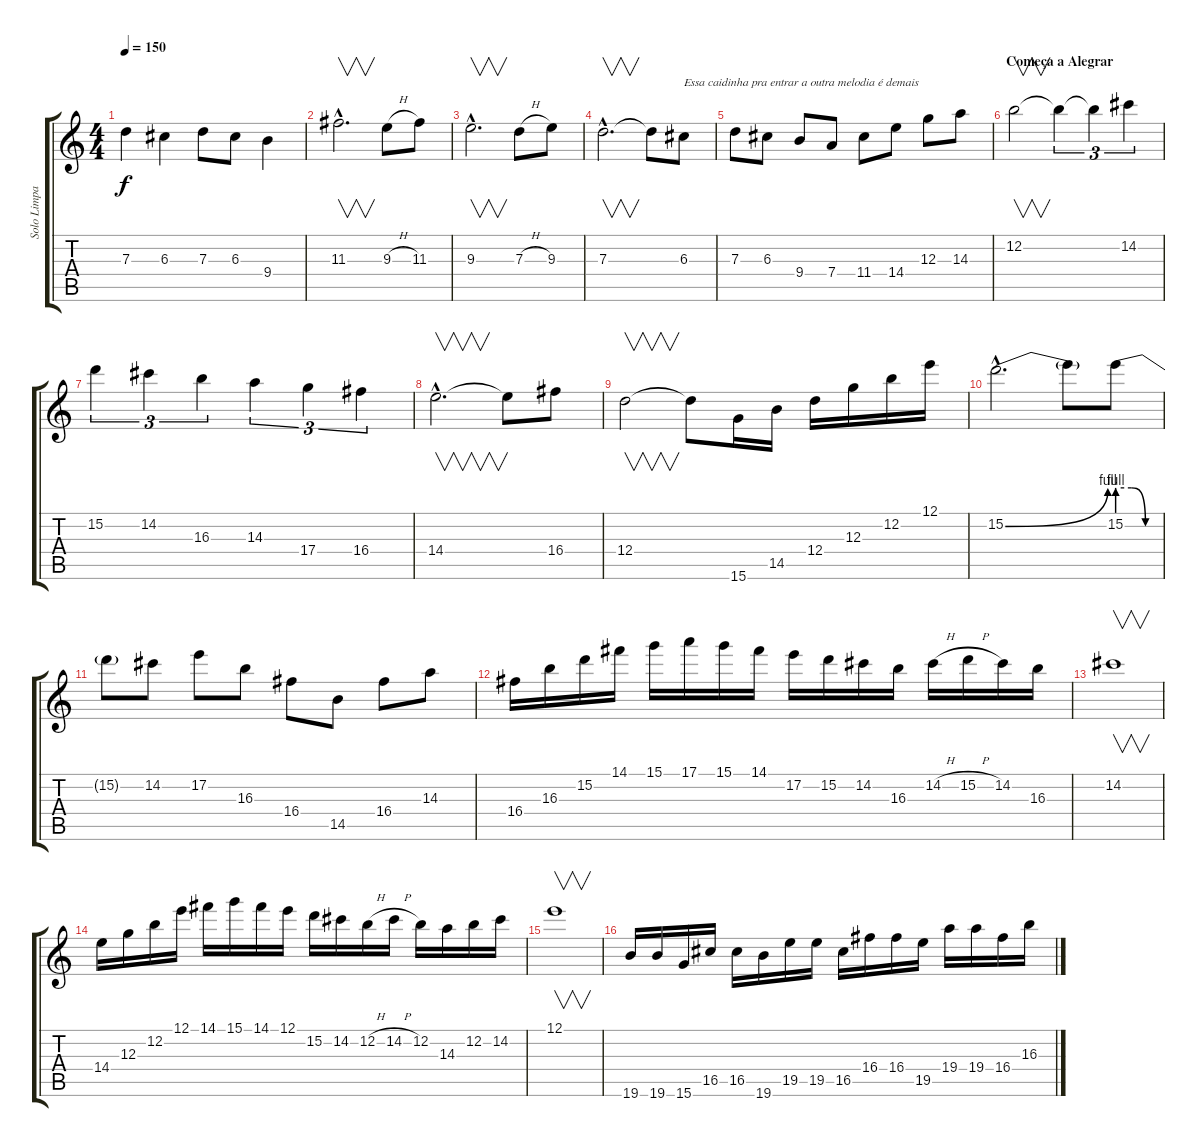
\track ("Solo Limpa" "Solo Limpa") {instrument electricguitarjazz}
\staff {score tabs}
\tuning (E4 B3 G3 D3 A2 E2) {hide}
\ts (4 4)
\tempo 150
\clef g2
\ks c
7.3{t}.4{dy f} 6.3.4 7.3.8 6.3.8 9.4.4 |
11.3{hac}.2{v d} 9.3{h}.8 11.3.8 |
9.3{hac}.2{v d} 7.3{h}.8 9.3.8 |
7.3{hac}.2{v d} 7.3{t}.8 6.3.8{txt "Essa caidinha pra entrar a outra melodia é demais"} |
7.3.8 6.3.8 9.4.8 7.4.8 11.4.8 14.4.8 12.3.8 14.3.8 |
\section ("" "Começa a Alegrar")
12.2.2{v} 12.2{t}.4{tu (3 2)} 12.2{t}.4{tu (3 2)} 14.2.4{tu (3 2)} |
15.2.4{tu (3 2)} 14.2.4{tu (3 2)} 16.3.4{tu (3 2)} 14.3.4{tu (3 2)} 17.4.4{tu (3 2)} 16.4.4{tu (3 2)} |
14.4{hac}.2{v d} 14.4{t}.8 16.4.8 |
12.4.2{v} 12.4{t}.8 15.6.16 14.5.16 12.4.16 12.3.16 12.2.16 12.1.16 |
15.2{be (bend 0 0 60 4) hac}.2{d} 15.2{t}.8 15.2{be (custom 0 4 20 4 40 0 60 0)}.8 |
15.2{t}.8 14.2.8 17.2.8 16.3.8 16.4.8 14.5.8 16.4.8 14.3.8 |
16.4.16 16.3.16 15.2.16 14.1.16 15.1.16 17.1.16 15.1.16 14.1.16 17.2.16 15.2.16 14.2.16 16.3.16 14.2{h}.16 15.2{h}.16 14.2.16 16.3.16 |
14.2.1{v} |
14.4.16 12.3.16 12.2.16 12.1.16 14.1.16 15.1.16 14.1.16 12.1.16 15.2.16 14.2.16 12.2{h}.16 14.2{h}.16 12.2.16 14.3.16 12.2.16 14.2.16 |
12.1.1{v} |
19.6.16 19.6.16 15.6.16 16.5.16 16.5.16 19.6.16 19.5.16 19.5.16 16.5.16 16.4.16 16.4.16 19.5.16 19.4.16 19.4.16 16.4.16 16.3.16
